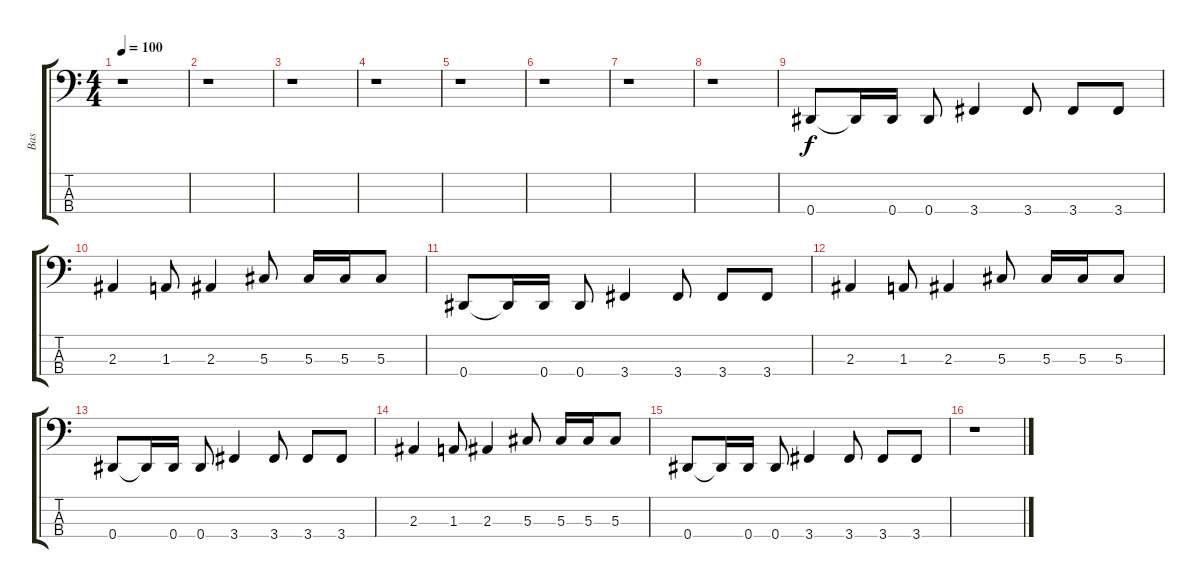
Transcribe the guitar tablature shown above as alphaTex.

\track ("Bas" "Bas") {instrument electricbassfinger}
\staff {score tabs}
\tuning (Gb2 Db2 Ab1 Eb1) {hide}
\ts (4 4)
\tempo 100
\clef f4
\ks c
r.1{dy f instrument electricbassfinger} |
r.1 |
r.1 |
r.1 |
r.1 |
r.1 |
r.1 |
r.1 |
0.4.8 0.4{t}.16 0.4.16 0.4.8 3.4.4 3.4.8 3.4.8 3.4.8 |
2.3.4 1.3.8 2.3.4 5.3.8 5.3.16 5.3.16 5.3.8 |
0.4.8 0.4{t}.16 0.4.16 0.4.8 3.4.4 3.4.8 3.4.8 3.4.8 |
2.3.4 1.3.8 2.3.4 5.3.8 5.3.16 5.3.16 5.3.8 |
0.4.8 0.4{t}.16 0.4.16 0.4.8 3.4.4 3.4.8 3.4.8 3.4.8 |
2.3.4 1.3.8 2.3.4 5.3.8 5.3.16 5.3.16 5.3.8 |
0.4.8 0.4{t}.16 0.4.16 0.4.8 3.4.4 3.4.8 3.4.8 3.4.8 |
r.1
